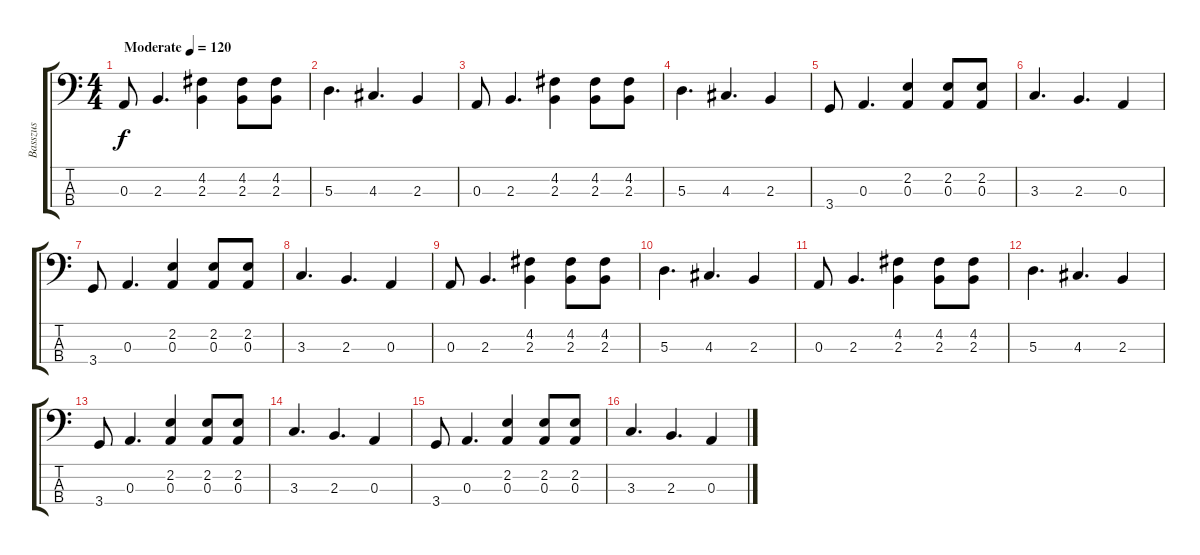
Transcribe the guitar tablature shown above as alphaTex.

\track ("Basszus" "Basszus") {instrument electricbassfinger}
\staff {score tabs}
\tuning (G2 D2 A1 E1) {hide}
\ts (4 4)
\tempo (120 "Moderate")
\clef f4
\ks c
0.3.8{dy f instrument electricbassfinger} 2.3.4{d} (4.2 2.3).4 (4.2 2.3).8 (4.2 2.3).8 |
5.3.4{d} 4.3.4{d} 2.3.4 |
0.3.8 2.3.4{d} (4.2 2.3).4 (4.2 2.3).8 (4.2 2.3).8 |
5.3.4{d} 4.3.4{d} 2.3.4 |
3.4.8 0.3.4{d} (2.2 0.3).4 (2.2 0.3).8 (2.2 0.3).8 |
3.3.4{d} 2.3.4{d} 0.3.4 |
3.4.8 0.3.4{d} (2.2 0.3).4 (2.2 0.3).8 (2.2 0.3).8 |
3.3.4{d} 2.3.4{d} 0.3.4 |
0.3.8 2.3.4{d} (4.2 2.3).4 (4.2 2.3).8 (4.2 2.3).8 |
5.3.4{d} 4.3.4{d} 2.3.4 |
0.3.8 2.3.4{d} (4.2 2.3).4 (4.2 2.3).8 (4.2 2.3).8 |
5.3.4{d} 4.3.4{d} 2.3.4 |
3.4.8 0.3.4{d} (2.2 0.3).4 (2.2 0.3).8 (2.2 0.3).8 |
3.3.4{d} 2.3.4{d} 0.3.4 |
3.4.8 0.3.4{d} (2.2 0.3).4 (2.2 0.3).8 (2.2 0.3).8 |
3.3.4{d} 2.3.4{d} 0.3.4
